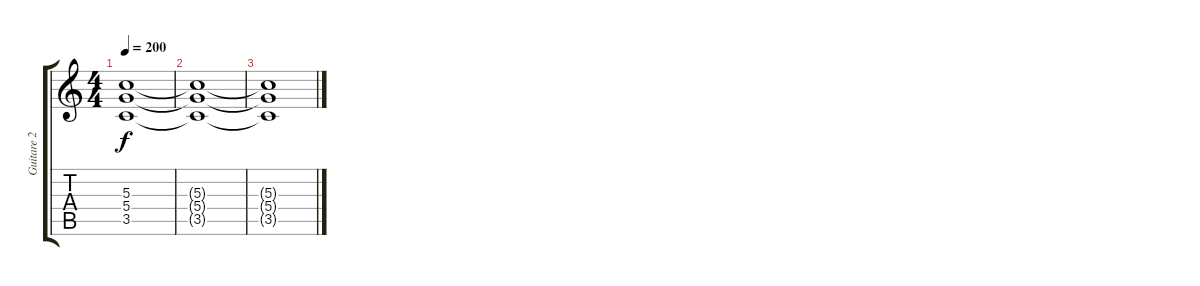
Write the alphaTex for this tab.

\track ("Guitare 2" "Guitare 2") {instrument overdrivenguitar}
\staff {score tabs}
\tuning (E4 B3 G3 D3 A2 E2) {hide}
\ts (4 4)
\tempo 200
\clef g2
\ks c
(5.3{t} 5.4{t} 3.5{t}).1{dy f} |
(5.3{t} 5.4{t} 3.5{t}).1 |
(5.3{t} 5.4{t} 3.5{t}).1
